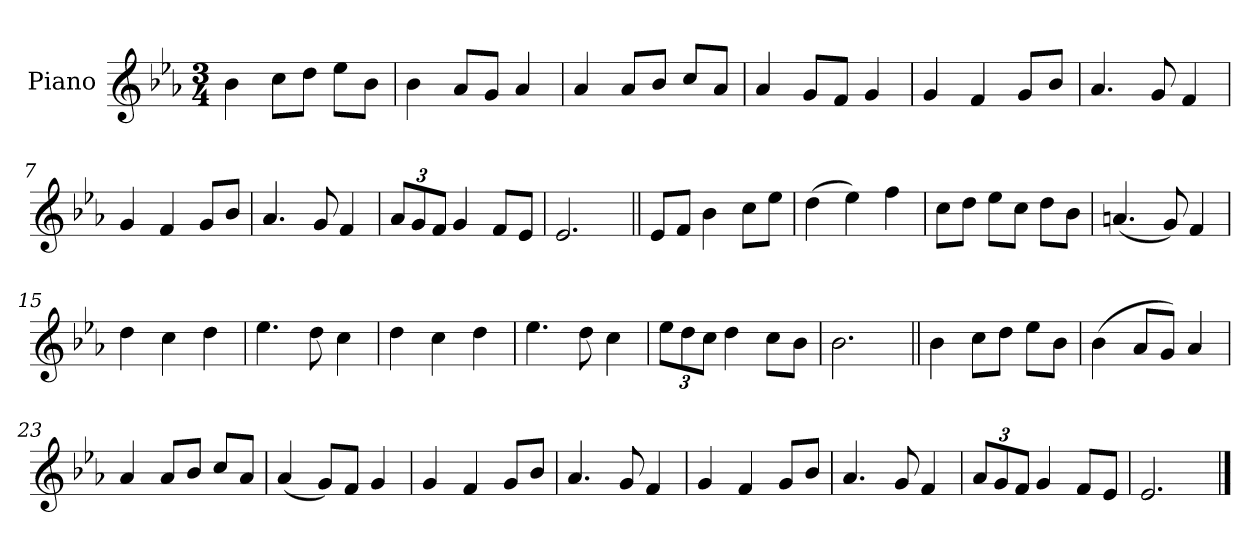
**kern
*part1
*staff1
*I"Piano
*I'Pno.
*clefG2
*k[b-e-a-]
*M3/4
=1
4b-\
8cc\L
8dd\J
8ee-\L
8b-\J
=2
4b-\
8a-/L
8g/J
4a-/
=3
4a-/
8a-/L
8b-/J
8cc/L
8a-/J
=4
4a-/
8g/L
8f/J
4g/
=5
4g/
4f/
8g/L
8b-/J
=6
4.a-/
8g/
4f/
=7
4g/
4f/
8g/L
8b-/J
=8
4.a-/
8g/
4f/
!!LO:LB:g=z
=9
*Xbrackettup
12a-/L
12g/
12f/J
4g/
8f/L
8e-/J
=10
2.e-/
=11||
8e-/L
8f/J
4b-\
8cc\L
8ee-\J
=12
(4dd\
4ee-\)
4ff\
=13
8cc\L
8dd\J
8ee-\L
8cc\J
8dd\L
8b-\J
=14
(4.an/
8g/)
4f/
=15
4dd\
4cc\
4dd\
=16
4.ee-\
8dd\
4cc\
=17
4dd\
4cc\
4dd\
!!LO:LB:g=z
=18
4.ee-\
8dd\
4cc\
=19
12ee-\L
12dd\
12cc\J
4dd\
8cc\L
8b-\J
=20
2.b-\
=21||
4b-\
8cc\L
8dd\J
8ee-\L
8b-\J
=22
(4b-\
8a-/L
8g/J)
4a-/
=23
4a-/
8a-/L
8b-/J
8cc/L
8a-/J
=24
(4a-/
8g/L)
8f/J
4g/
=25
4g/
4f/
8g/L
8b-/J
!!LO:LB:g=z
=26
4.a-/
8g/
4f/
=27
4g/
4f/
8g/L
8b-/J
=28
4.a-/
8g/
4f/
=29
12a-/L
12g/
12f/J
4g/
8f/L
8e-/J
=30
2.e-/
==
*-
